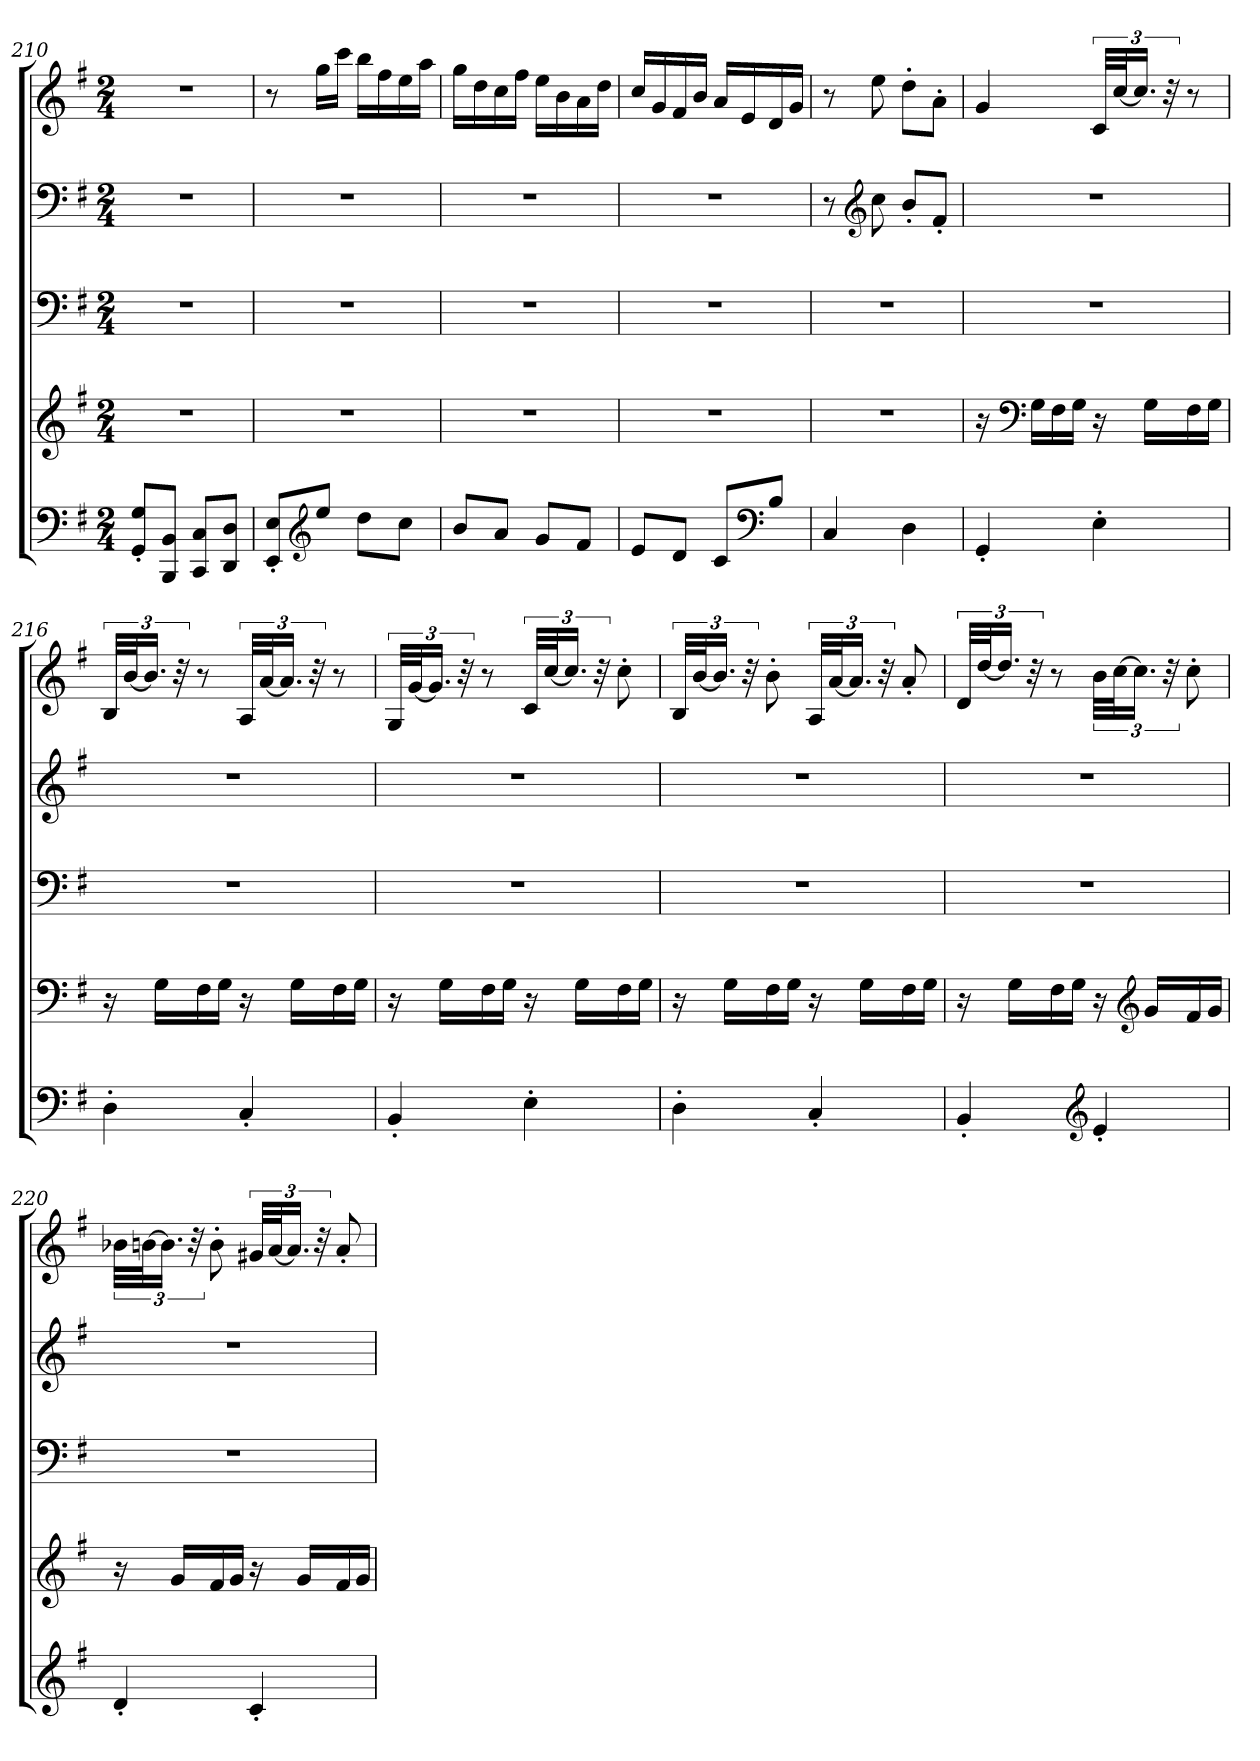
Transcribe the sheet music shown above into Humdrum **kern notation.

**kern	**kern	**kern	**kern	**kern
*part5	*part4	*part3	*part2	*part1
*staff5	*staff4	*staff3	*staff2	*staff1
*clefF4	*clefG2	*clefF4	*clefF4	*clefG2
*k[f#]	*k[f#]	*k[f#]	*k[f#]	*k[f#]
*M2/4	*M2/4	*M2/4	*M2/4	*M2/4
=210	=210	=210	=210	=210
8GG/' 8G/'L	2r	2r	2r	2r
8BBB/ 8BB/J	.	.	.	.
8CC/ 8C/L	.	.	.	.
8DD/ 8D/J	.	.	.	.
=211	=211	=211	=211	=211
8EE/' 8E/'L	2r	2r	2r	8r
*clefG2	*	*	*	*
*	*	*	*	*MM134
8ee/J	.	.	.	16gg\LL
.	.	.	.	16ccc\JJ
8dd\L	.	.	.	16bb\LL
.	.	.	.	16ff#\
8cc\J	.	.	.	16ee\
.	.	.	.	16aa\JJ
!!LO:PB:g=z
=212	=212	=212	=212	=212
8b/L	2r	2r	2r	16gg\LL
.	.	.	.	16dd\
8a/J	.	.	.	16cc\
.	.	.	.	16ff#\JJ
8g/L	.	.	.	16ee\LL
.	.	.	.	16b\
8f#/J	.	.	.	16a\
.	.	.	.	16dd\JJ
=213	=213	=213	=213	=213
8e/L	2r	2r	2r	16cc/LL
.	.	.	.	16g/
8d/J	.	.	.	16f#/
.	.	.	.	16b/JJ
8c/L	.	.	.	16a/LL
.	.	.	.	16e/
*clefF4	*	*	*	*
8B/J	.	.	.	16d/
.	.	.	.	16g/JJ
=214	=214	=214	=214	=214
*	*	*	*	*MM134
4C/	2r	2r	8r	8r
*	*	*	*clefG2	*
.	.	.	8cc\	8ee\
4D\	.	.	8b'/L	8dd'\L
.	.	.	8f#'/J	8a'\J
=215	=215	=215	=215	=215
*	*	*	*	*MM134
4GG'/	16r	2r	2r	4g/
*	*clefF4	*	*	*
.	16G\LL	.	.	.
.	16F#\	.	.	.
.	16G\JJ	.	.	.
4E'\	16r	.	.	48c/LLL
.	.	.	.	[48cc/J
.	.	.	.	24.cc/JJ]
.	16G\LL	.	.	.
.	.	.	.	48r
.	16F#\	.	.	8r
.	16G\JJ	.	.	.
!!LO:LB:g=z
=216	=216	=216	=216	=216
4D'\	16r	2r	2r	48B/LLL
.	.	.	.	[48b/J
.	.	.	.	24.b/JJ]
.	16G\LL	.	.	.
.	.	.	.	48r
.	16F#\	.	.	8r
.	16G\JJ	.	.	.
4C'/	16r	.	.	48A/LLL
.	.	.	.	[48a/J
.	.	.	.	24.a/JJ]
.	16G\LL	.	.	.
.	.	.	.	48r
.	16F#\	.	.	8r
.	16G\JJ	.	.	.
=217	=217	=217	=217	=217
4BB'/	16r	2r	2r	48G/LLL
.	.	.	.	[48g/J
.	.	.	.	24.g/JJ]
.	16G\LL	.	.	.
.	.	.	.	48r
.	16F#\	.	.	8r
.	16G\JJ	.	.	.
4E'\	16r	.	.	48c/LLL
.	.	.	.	[48cc/J
.	.	.	.	24.cc/JJ]
.	16G\LL	.	.	.
.	.	.	.	48r
.	16F#\	.	.	8cc'\
.	16G\JJ	.	.	.
=218	=218	=218	=218	=218
4D'\	16r	2r	2r	48B/LLL
.	.	.	.	[48b/J
.	.	.	.	24.b/JJ]
.	16G\LL	.	.	.
.	.	.	.	48r
.	16F#\	.	.	8b'\
.	16G\JJ	.	.	.
4C'/	16r	.	.	48A/LLL
.	.	.	.	[48a/J
.	.	.	.	24.a/JJ]
.	16G\LL	.	.	.
.	.	.	.	48r
.	16F#\	.	.	8a'/
.	16G\JJ	.	.	.
!!LO:PB:g=z
=219	=219	=219	=219	=219
4BB'/	16r	2r	2r	48d/LLL
.	.	.	.	[48dd/J
.	.	.	.	24.dd/JJ]
.	16G\LL	.	.	.
.	.	.	.	48r
.	16F#\	.	.	8r
.	16G\JJ	.	.	.
*clefG2	*	*	*	*
4e'/	16r	.	.	48b\LLL
.	.	.	.	[48cc\J
.	.	.	.	24.cc\JJ]
*	*clefG2	*	*	*
.	16g/LL	.	.	.
.	.	.	.	48r
.	16f#/	.	.	8cc'\
.	16g/JJ	.	.	.
=220	=220	=220	=220	=220
4d'/	16r	2r	2r	48b-X\LLL
.	.	.	.	[48bn\J
.	.	.	.	24.b\JJ]
.	16g/LL	.	.	.
.	.	.	.	48r
.	16f#/	.	.	8b'\
.	16g/JJ	.	.	.
4c'/	16r	.	.	48g#X/LLL
.	.	.	.	[48a/J
.	.	.	.	24.a/JJ]
.	16g/LL	.	.	.
.	.	.	.	48r
.	16f#/	.	.	8a'/
.	16g/JJ	.	.	.
=	=	=	=	=
*-	*-	*-	*-	*-
